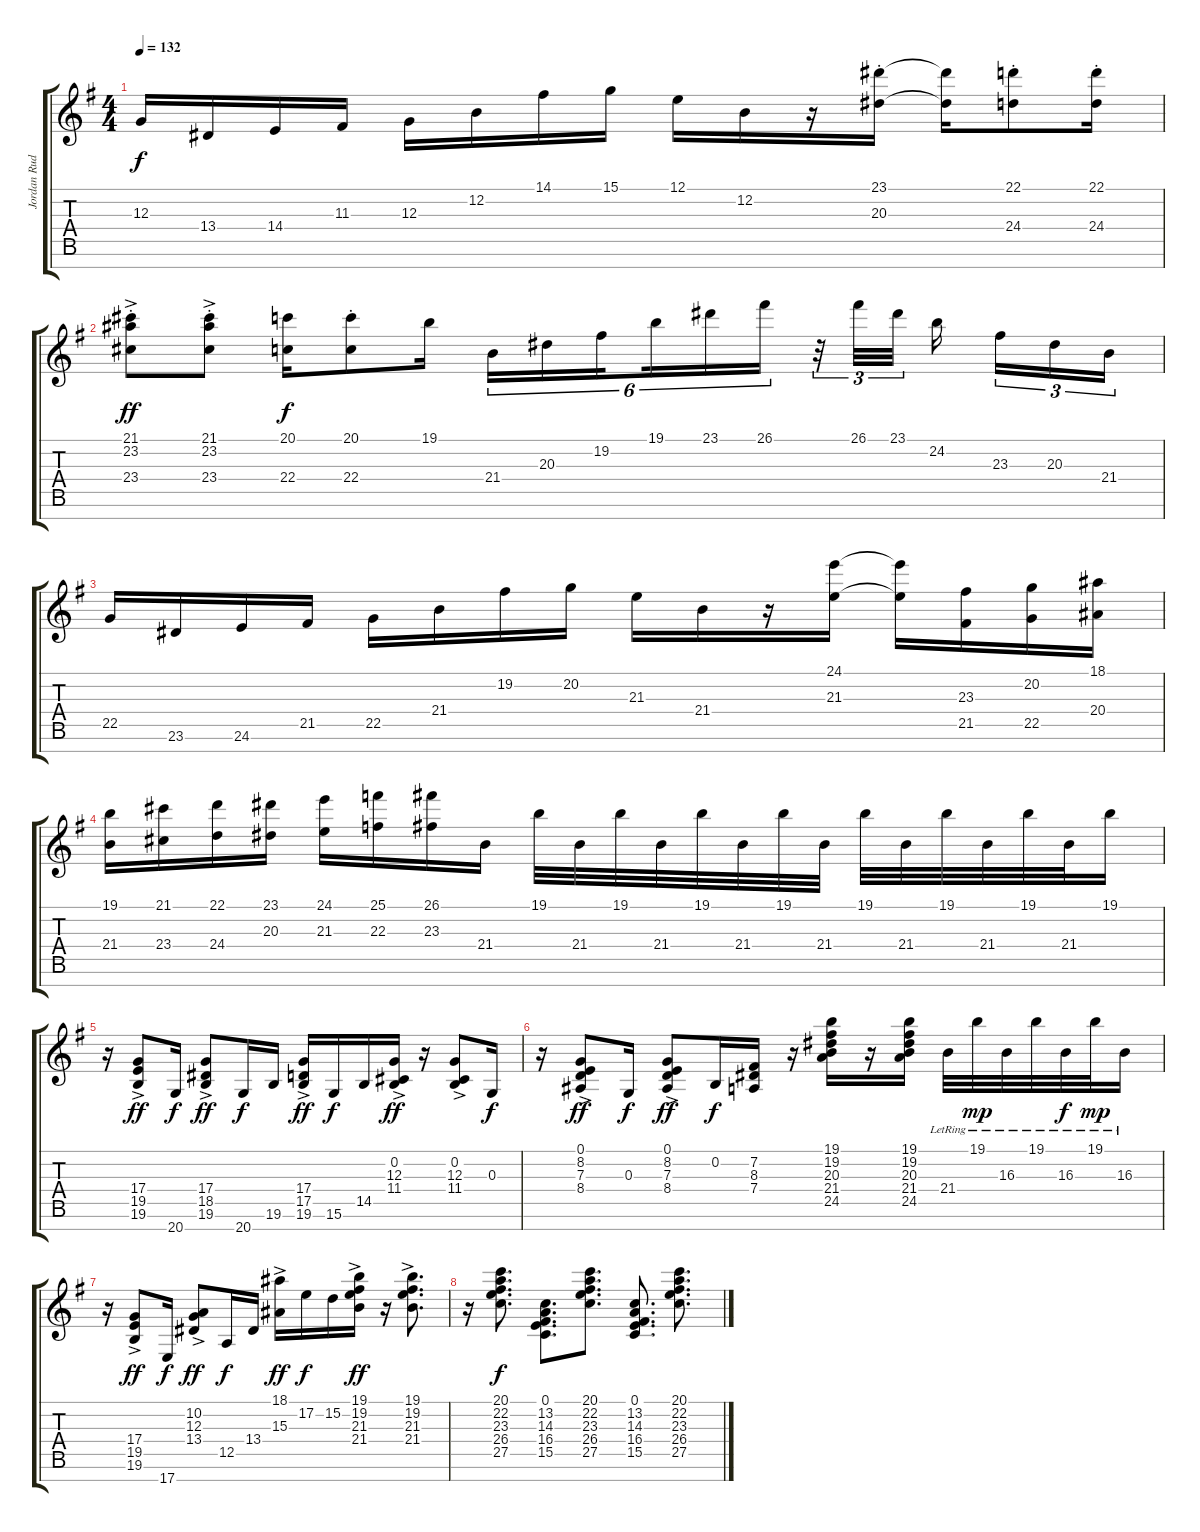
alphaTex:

\track ("Jordan Rudess" "Jordan Rud") {instrument stringensemble1}
\staff {score tabs}
\tuning (E4 B3 G3 D3 A2 E2 B1) {hide}
\ts (4 4)
\tempo 132
\clef g2
\ks g
12.3.16{dy f instrument honkytonkpiano} 13.4.16 14.4.16 11.3.16 12.3.16 12.2.16 14.1.16 15.1.16 12.1.16 12.2.16 r.16 (23.1{st} 20.3{st}).16 (23.1{t} 20.3{t}).16 (22.1{st} 24.4{st}).8 (22.1{st} 24.4{st}).16 |
(21.1{ac st} 23.2{ac st} 23.4{ac st}).8{dy ff} (21.1{ac st} 23.2{ac st} 23.4{ac st}).8 (20.1 22.4).16{dy f} (20.1{st} 22.4{st}).8 19.1.16 21.4.16{tu (6 4)} 20.3.16{tu (6 4)} 19.2.16{tu (6 4) beam splitsecondary} 19.1.16{tu (6 4)} 23.1.16{tu (6 4)} 26.1.16{tu (6 4)} r.32{tu (3 2)} 26.1.32{tu (3 2)} 23.1.32{tu (3 2) beam splitsecondary} 24.2.16{beam splitsecondary} 23.3.16{tu (3 2)} 20.3.16{tu (3 2)} 21.4.16{tu (3 2)} |
22.5.16 23.6.16 24.6.16 21.5.16 22.5.16 21.4.16 19.2.16 20.2.16 21.3.16 21.4.16 r.16 (24.1 21.3).16 (24.1{t} 21.3{t}).16 (23.3 21.5).16 (20.2 22.5).16 (18.1 20.4).16 |
(19.1 21.4).16 (21.1 23.4).16 (22.1 24.4).16 (23.1 20.3).16 (24.1 21.3).16 (25.1 22.3).16 (26.1 23.3).16 21.4.16 19.1.32 21.4.32 19.1.32 21.4.32 19.1.32 21.4.32 19.1.32 21.4.32 19.1.32 21.4.32 19.1.32 21.4.32 19.1.32 21.4.32 19.1.16 |
r.16 (17.4{ac} 19.5{ac} 19.6{ac}).8{dy ff} 20.7.16{dy f} (17.4{ac} 18.5{ac} 19.6{ac}).8{dy ff} 20.7.16{dy f} 19.6.16 (17.4{ac} 17.5{ac} 19.6{ac}).16{dy ff} 15.6.16{dy f} 14.5.16 (0.2{ac} 12.3{ac} 11.4{ac}).16{dy ff} r.16 (0.2{ac} 12.3{ac} 11.4{ac}).8 0.3.16{dy f} |
r.16 (0.1{ac} 8.2{ac} 7.3{ac} 8.4{ac}).8{dy ff} 0.3.16{dy f} (0.1{ac} 8.2{ac} 7.3{ac} 8.4{ac}).8{dy ff} 0.2.16{dy f} (7.2 8.3 7.4).16 r.16 (19.1 19.2 20.3 21.4 24.5).16 r.16 (19.1 19.2 20.3 21.4 24.5).16 21.4{lr}.32 19.1{lr}.32{dy mp} 16.3{lr}.32 19.1{lr}.32 16.3{lr}.32{dy f} 19.1{lr}.32{dy mp} 16.3{lr}.16 |
r.16 (17.4{ac} 19.5{ac} 19.6{ac}).8{dy ff} 17.7.16{dy f} (10.2 12.3{ac} 13.4{ac}).8{dy ff} 12.5.16{dy f} 13.4.16 (18.1{ac} 15.3{ac}).16{dy ff} 17.2.16{dy f} 15.2.16 (19.1{ac} 19.2{ac} 21.3{ac} 21.4{ac}).16{dy ff} r.16 (19.1{ac} 19.2{ac} 21.3{ac} 21.4{ac}).8{d} |
r.16 (20.1 22.2 23.3 26.4 27.5).8{d dy f} (0.1 13.2 14.3 16.4 15.5).8{d} (20.1 22.2 23.3 26.4 27.5).8{d} (0.1 13.2 14.3 16.4 15.5).8{d} (20.1 22.2 23.3 26.4 27.5).8{d}
